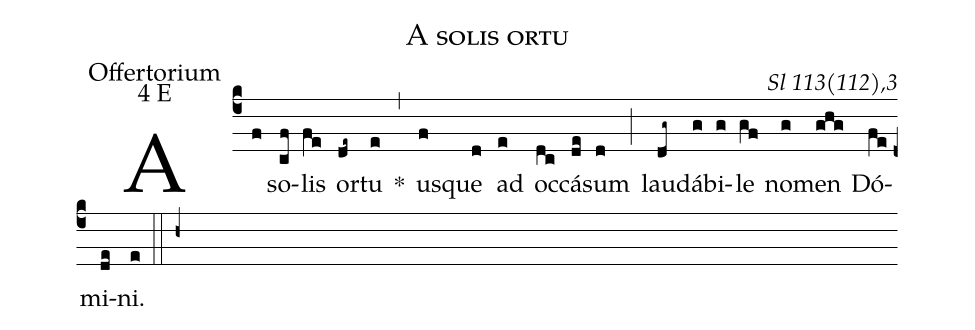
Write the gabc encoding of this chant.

name: A solis ortu;
office-part: Offertorium;
mode: 4;
mode-differentia: E;
commentary: Sl 113(112),3;
%%
(c4)

A(f) so(cf)lis(fe) or(de~)tu(e) *(,) us(f)que(d) ad(e) oc(dc)cá(de)sum(d) (;) lau(dg~)dá(g)bi(g)le(gf) no(g)men(ghg) Dó(fe)mi(de)ni.(e)

(::)

(h+)
